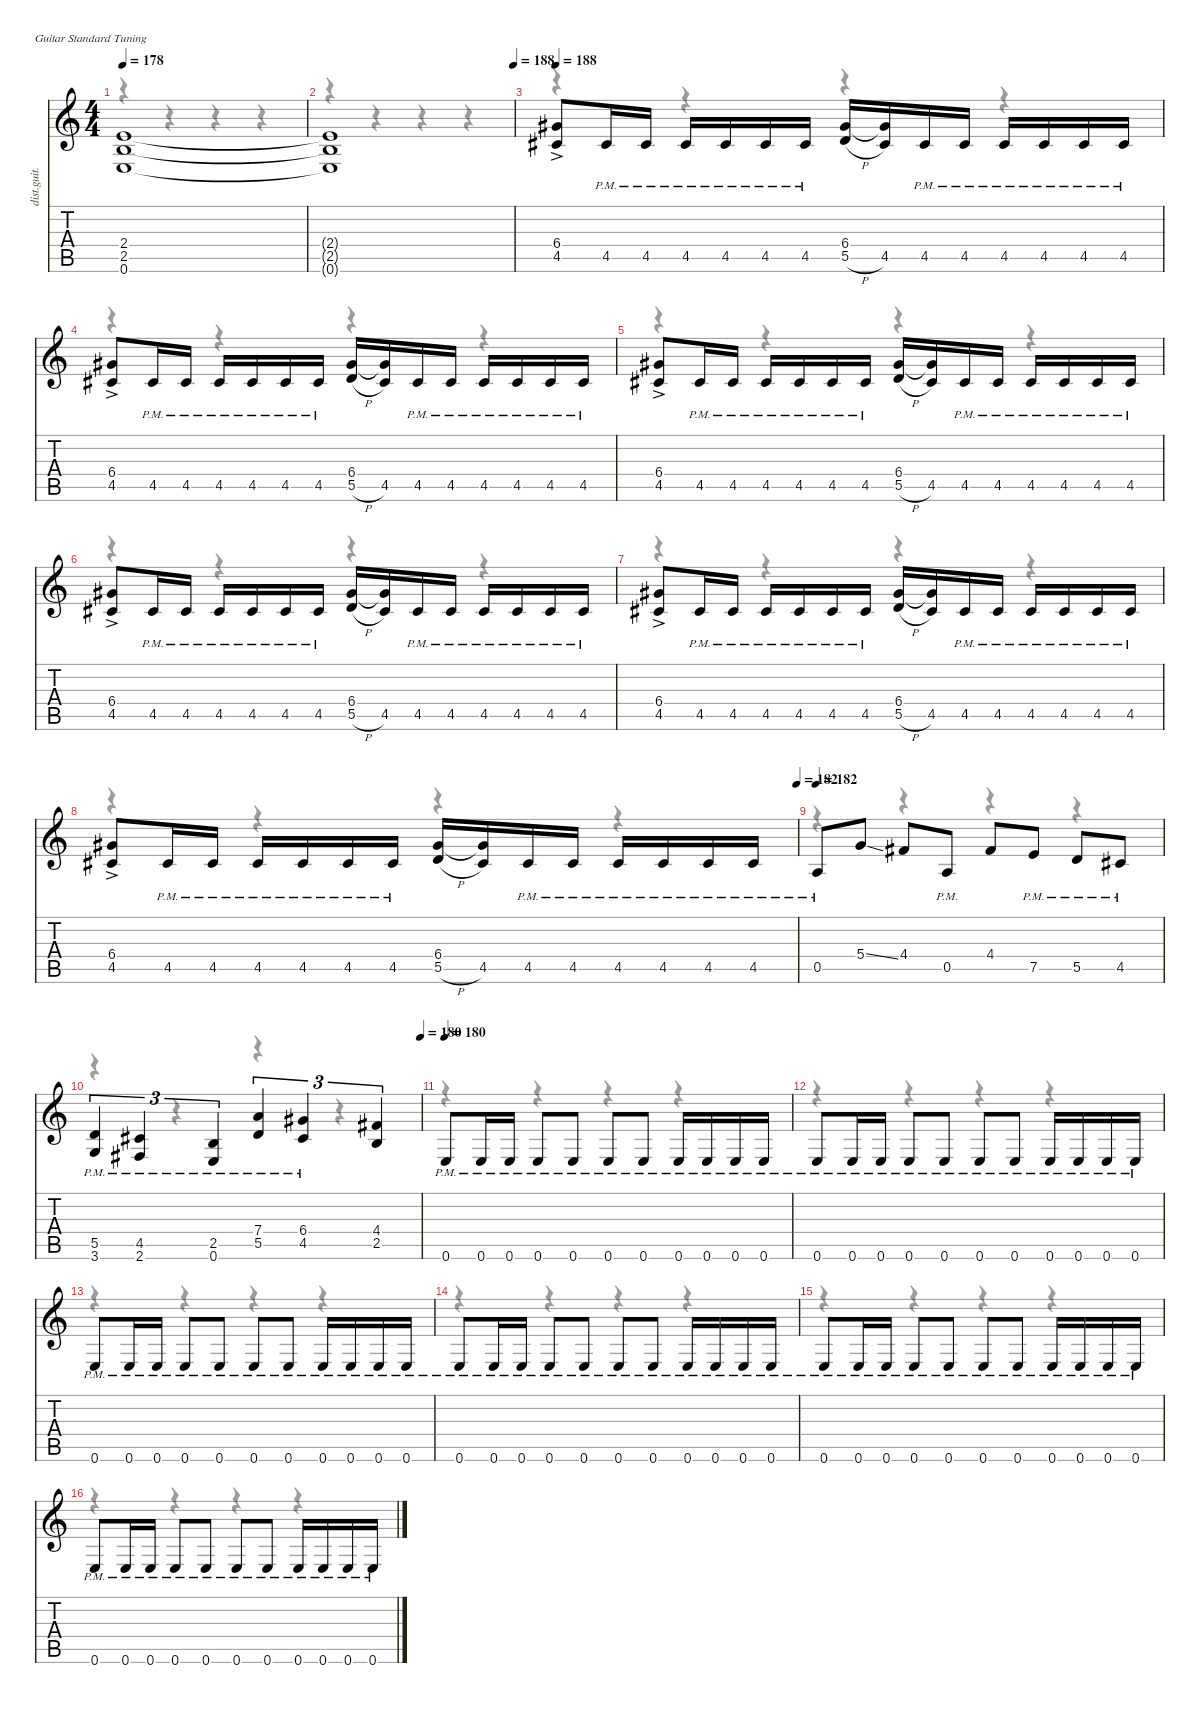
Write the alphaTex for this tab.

\defaultSystemsLayout 4
\hideDynamics
\bracketExtendMode nobrackets
\otherSystemsTrackNameOrientation horizontal
\track ("Kirk Hammett (Lead Guitar)" "dist.guit.") {instrument distortionguitar}
\staff {score tabs}
\tuning (E4 B3 G3 D3 A2 E2)
\voice
\ts (4 4)
\tempo 178
\clef g2
\ks c
(2.4 2.5 0.6).1{dy f beam Up} |
\tempo (188 1)
(2.4{t} 2.5{t} 0.6{t}).1{beam Up} |
\tempo 188
(6.4{ac acc #} 4.5{ac acc #}).8{beam Up} 4.5{pm acc #}.16{beam Up} 4.5{pm acc #}.16{beam Up} 4.5{pm acc #}.16{beam Up} 4.5{pm acc #}.16{beam Up} 4.5{pm acc #}.16{beam Up} 4.5{pm acc #}.16{beam Up} (6.4{acc #} 5.5{h}).16{beam Up} (6.4{t acc #} 4.5{acc #}).16{beam Up} 4.5{pm acc #}.16{beam Up} 4.5{pm acc #}.16{beam Up} 4.5{pm acc #}.16{beam Up} 4.5{pm acc #}.16{beam Up} 4.5{pm acc #}.16{beam Up} 4.5{pm acc #}.16{beam Up} |
(6.4{ac acc #} 4.5{ac acc #}).8{beam Up} 4.5{pm acc #}.16{beam Up} 4.5{pm acc #}.16{beam Up} 4.5{pm acc #}.16{beam Up} 4.5{pm acc #}.16{beam Up} 4.5{pm acc #}.16{beam Up} 4.5{pm acc #}.16{beam Up} (6.4{acc #} 5.5{h}).16{beam Up} (6.4{t acc #} 4.5{acc #}).16{beam Up} 4.5{pm acc #}.16{beam Up} 4.5{pm acc #}.16{beam Up} 4.5{pm acc #}.16{beam Up} 4.5{pm acc #}.16{beam Up} 4.5{pm acc #}.16{beam Up} 4.5{pm acc #}.16{beam Up} |
(6.4{ac acc #} 4.5{ac acc #}).8{beam Up} 4.5{pm acc #}.16{beam Up} 4.5{pm acc #}.16{beam Up} 4.5{pm acc #}.16{beam Up} 4.5{pm acc #}.16{beam Up} 4.5{pm acc #}.16{beam Up} 4.5{pm acc #}.16{beam Up} (6.4{acc #} 5.5{h}).16{beam Up} (6.4{t acc #} 4.5{acc #}).16{beam Up} 4.5{pm acc #}.16{beam Up} 4.5{pm acc #}.16{beam Up} 4.5{pm acc #}.16{beam Up} 4.5{pm acc #}.16{beam Up} 4.5{pm acc #}.16{beam Up} 4.5{pm acc #}.16{beam Up} |
(6.4{ac acc #} 4.5{ac acc #}).8{beam Up} 4.5{pm acc #}.16{beam Up} 4.5{pm acc #}.16{beam Up} 4.5{pm acc #}.16{beam Up} 4.5{pm acc #}.16{beam Up} 4.5{pm acc #}.16{beam Up} 4.5{pm acc #}.16{beam Up} (6.4{acc #} 5.5{h}).16{beam Up} (6.4{t acc #} 4.5{acc #}).16{beam Up} 4.5{pm acc #}.16{beam Up} 4.5{pm acc #}.16{beam Up} 4.5{pm acc #}.16{beam Up} 4.5{pm acc #}.16{beam Up} 4.5{pm acc #}.16{beam Up} 4.5{pm acc #}.16{beam Up} |
(6.4{ac acc #} 4.5{ac acc #}).8{beam Up} 4.5{pm acc #}.16{beam Up} 4.5{pm acc #}.16{beam Up} 4.5{pm acc #}.16{beam Up} 4.5{pm acc #}.16{beam Up} 4.5{pm acc #}.16{beam Up} 4.5{pm acc #}.16{beam Up} (6.4{acc #} 5.5{h}).16{beam Up} (6.4{t acc #} 4.5{acc #}).16{beam Up} 4.5{pm acc #}.16{beam Up} 4.5{pm acc #}.16{beam Up} 4.5{pm acc #}.16{beam Up} 4.5{pm acc #}.16{beam Up} 4.5{pm acc #}.16{beam Up} 4.5{pm acc #}.16{beam Up} |
\tempo (182 1)
(6.4{ac acc #} 4.5{ac acc #}).8{beam Up} 4.5{pm acc #}.16{beam Up} 4.5{pm acc #}.16{beam Up} 4.5{pm acc #}.16{beam Up} 4.5{pm acc #}.16{beam Up} 4.5{pm acc #}.16{beam Up} 4.5{pm acc #}.16{beam Up} (6.4{acc #} 5.5{h}).16{beam Up} (6.4{t acc #} 4.5{acc #}).16{beam Up} 4.5{pm acc #}.16{beam Up} 4.5{pm acc #}.16{beam Up} 4.5{pm acc #}.16{beam Up} 4.5{pm acc #}.16{beam Up} 4.5{pm acc #}.16{beam Up} 4.5{pm acc #}.16{beam Up} |
\tempo 182
0.5{pm}.8{beam Up} 5.4{ss}.8{beam Up} 4.4{acc #}.8{beam Up} 0.5{pm}.8{beam Up} 4.4{acc #}.8{beam Up} 7.5{pm}.8{beam Up} 5.5{pm}.8{beam Up} 4.5{pm acc #}.8{beam Up} |
\tempo (180 1)
(5.5{pm} 3.6{pm}).4{tu (3 2) beam Up} (4.5{pm acc #} 2.6{pm acc #}).4{tu (3 2) beam Up} (2.5{pm} 0.6{pm}).4{tu (3 2) beam Up} (7.4{pm} 5.5{pm}).4{tu (3 2) beam Up} (6.4{pm acc #} 4.5{pm acc #}).4{tu (3 2) beam Up} (4.4{acc #} 2.5).4{tu (3 2) beam Up} |
\tempo 180
0.6{pm}.8{beam Up} 0.6{pm}.16{beam Up} 0.6{pm}.16{beam Up} 0.6{pm}.8{beam Up} 0.6{pm}.8{beam Up} 0.6{pm}.8{beam Up} 0.6{pm}.8{beam Up} 0.6{pm}.16{beam Up} 0.6{pm}.16{beam Up} 0.6{pm}.16{beam Up} 0.6{pm}.16{beam Up} |
0.6{pm}.8{beam Up} 0.6{pm}.16{beam Up} 0.6{pm}.16{beam Up} 0.6{pm}.8{beam Up} 0.6{pm}.8{beam Up} 0.6{pm}.8{beam Up} 0.6{pm}.8{beam Up} 0.6{pm}.16{beam Up} 0.6{pm}.16{beam Up} 0.6{pm}.16{beam Up} 0.6{pm}.16{beam Up} |
0.6{pm}.8{beam Up} 0.6{pm}.16{beam Up} 0.6{pm}.16{beam Up} 0.6{pm}.8{beam Up} 0.6{pm}.8{beam Up} 0.6{pm}.8{beam Up} 0.6{pm}.8{beam Up} 0.6{pm}.16{beam Up} 0.6{pm}.16{beam Up} 0.6{pm}.16{beam Up} 0.6{pm}.16{beam Up} |
0.6{pm}.8{beam Up} 0.6{pm}.16{beam Up} 0.6{pm}.16{beam Up} 0.6{pm}.8{beam Up} 0.6{pm}.8{beam Up} 0.6{pm}.8{beam Up} 0.6{pm}.8{beam Up} 0.6{pm}.16{beam Up} 0.6{pm}.16{beam Up} 0.6{pm}.16{beam Up} 0.6{pm}.16{beam Up} |
0.6{pm}.8{beam Up} 0.6{pm}.16{beam Up} 0.6{pm}.16{beam Up} 0.6{pm}.8{beam Up} 0.6{pm}.8{beam Up} 0.6{pm}.8{beam Up} 0.6{pm}.8{beam Up} 0.6{pm}.16{beam Up} 0.6{pm}.16{beam Up} 0.6{pm}.16{beam Up} 0.6{pm}.16{beam Up} |
0.6{pm}.8{beam Up} 0.6{pm}.16{beam Up} 0.6{pm}.16{beam Up} 0.6{pm}.8{beam Up} 0.6{pm}.8{beam Up} 0.6{pm}.8{beam Up} 0.6{pm}.8{beam Up} 0.6{pm}.16{beam Up} 0.6{pm}.16{beam Up} 0.6{pm}.16{beam Up} 0.6{pm}.16{beam Up}
\voice
\clef g2
\ottava regular
\simile none
\ks c
r.4{dy mf beam Down} r.4{beam Down} r.4{beam Down} r.4{beam Down} |
r.4{beam Down} r.4{beam Down} r.4{beam Down} r.4{beam Down} |
r.4{beam Down} r.4{beam Down} r.4{beam Down} r.4{beam Down} |
r.4{beam Down} r.4{beam Down} r.4{beam Down} r.4{beam Down} |
r.4{beam Down} r.4{beam Down} r.4{beam Down} r.4{beam Down} |
r.4{beam Down} r.4{beam Down} r.4{beam Down} r.4{beam Down} |
r.4{beam Down} r.4{beam Down} r.4{beam Down} r.4{beam Down} |
r.4{beam Down} r.4{beam Down} r.4{beam Down} r.4{beam Down} |
r.4{beam Down} r.4{beam Down} r.4{beam Down} r.4{beam Down} |
r.4{beam Down} r.4{beam Down} r.4{beam Down} r.4{beam Down} |
r.4{beam Down} r.4{beam Down} r.4{beam Down} r.4{beam Down} |
r.4{beam Down} r.4{beam Down} r.4{beam Down} r.4{beam Down} |
r.4{beam Down} r.4{beam Down} r.4{beam Down} r.4{beam Down} |
r.4{beam Down} r.4{beam Down} r.4{beam Down} r.4{beam Down} |
r.4{beam Down} r.4{beam Down} r.4{beam Down} r.4{beam Down} |
r.4{beam Down} r.4{beam Down} r.4{beam Down} r.4{beam Down}
